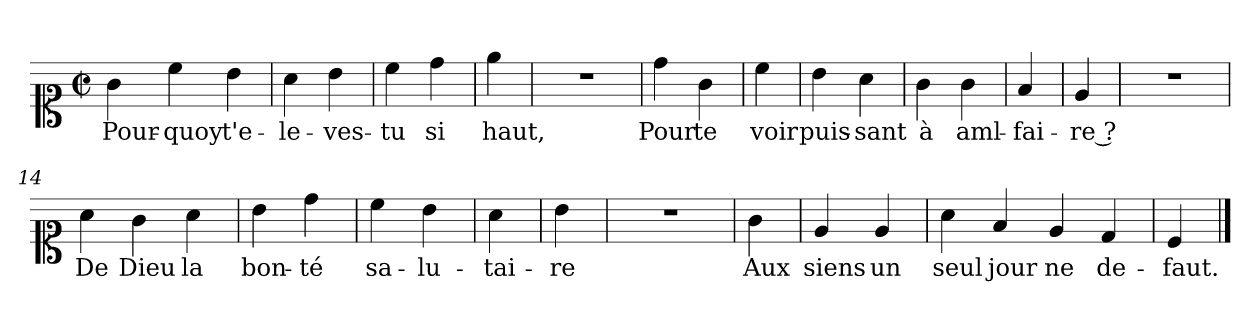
**kern	**text
*part1	*part1
*staff1	*staff1
*clefC1	*
*k[]	*
*C:	*
*M2/2	*
*met(c|)	*
=1	=1
4g	Pour-
4cc	-quoy
4b	t'e-
=3	=3
4a	-le-
4b	-ves -
=4	=4
4cc	tu
4dd	si
=5	=5
4ee	haut,
=6	=6
1r	.
=7	=7
4dd	Pour
4g	te
=8	=8
4cc	voir
=9	=9
4b	puis-
4a	-sant
=10	=10
4g	à
4g	aml-
=11	=11
4f	-fai-
=12	=12
4e	-re ?
=13	=13
1r	.
=14	=14
4a	De
4g	Dieu
4a	la
=16	=16
4b	bon-
4dd	-té
=17	=17
4cc	sa-
4b	-lu-
=18	=18
4a	-tai-
=19	=19
4b	-re
=20	=20
1r	.
=21	=21
4g	Aux
=22	=22
4e	siens
4e	un
=23	=23
4a	seul
4f	jour
4e	ne
4d	de-
=26	=26
4c	-faut.
==	==
*-	*-
